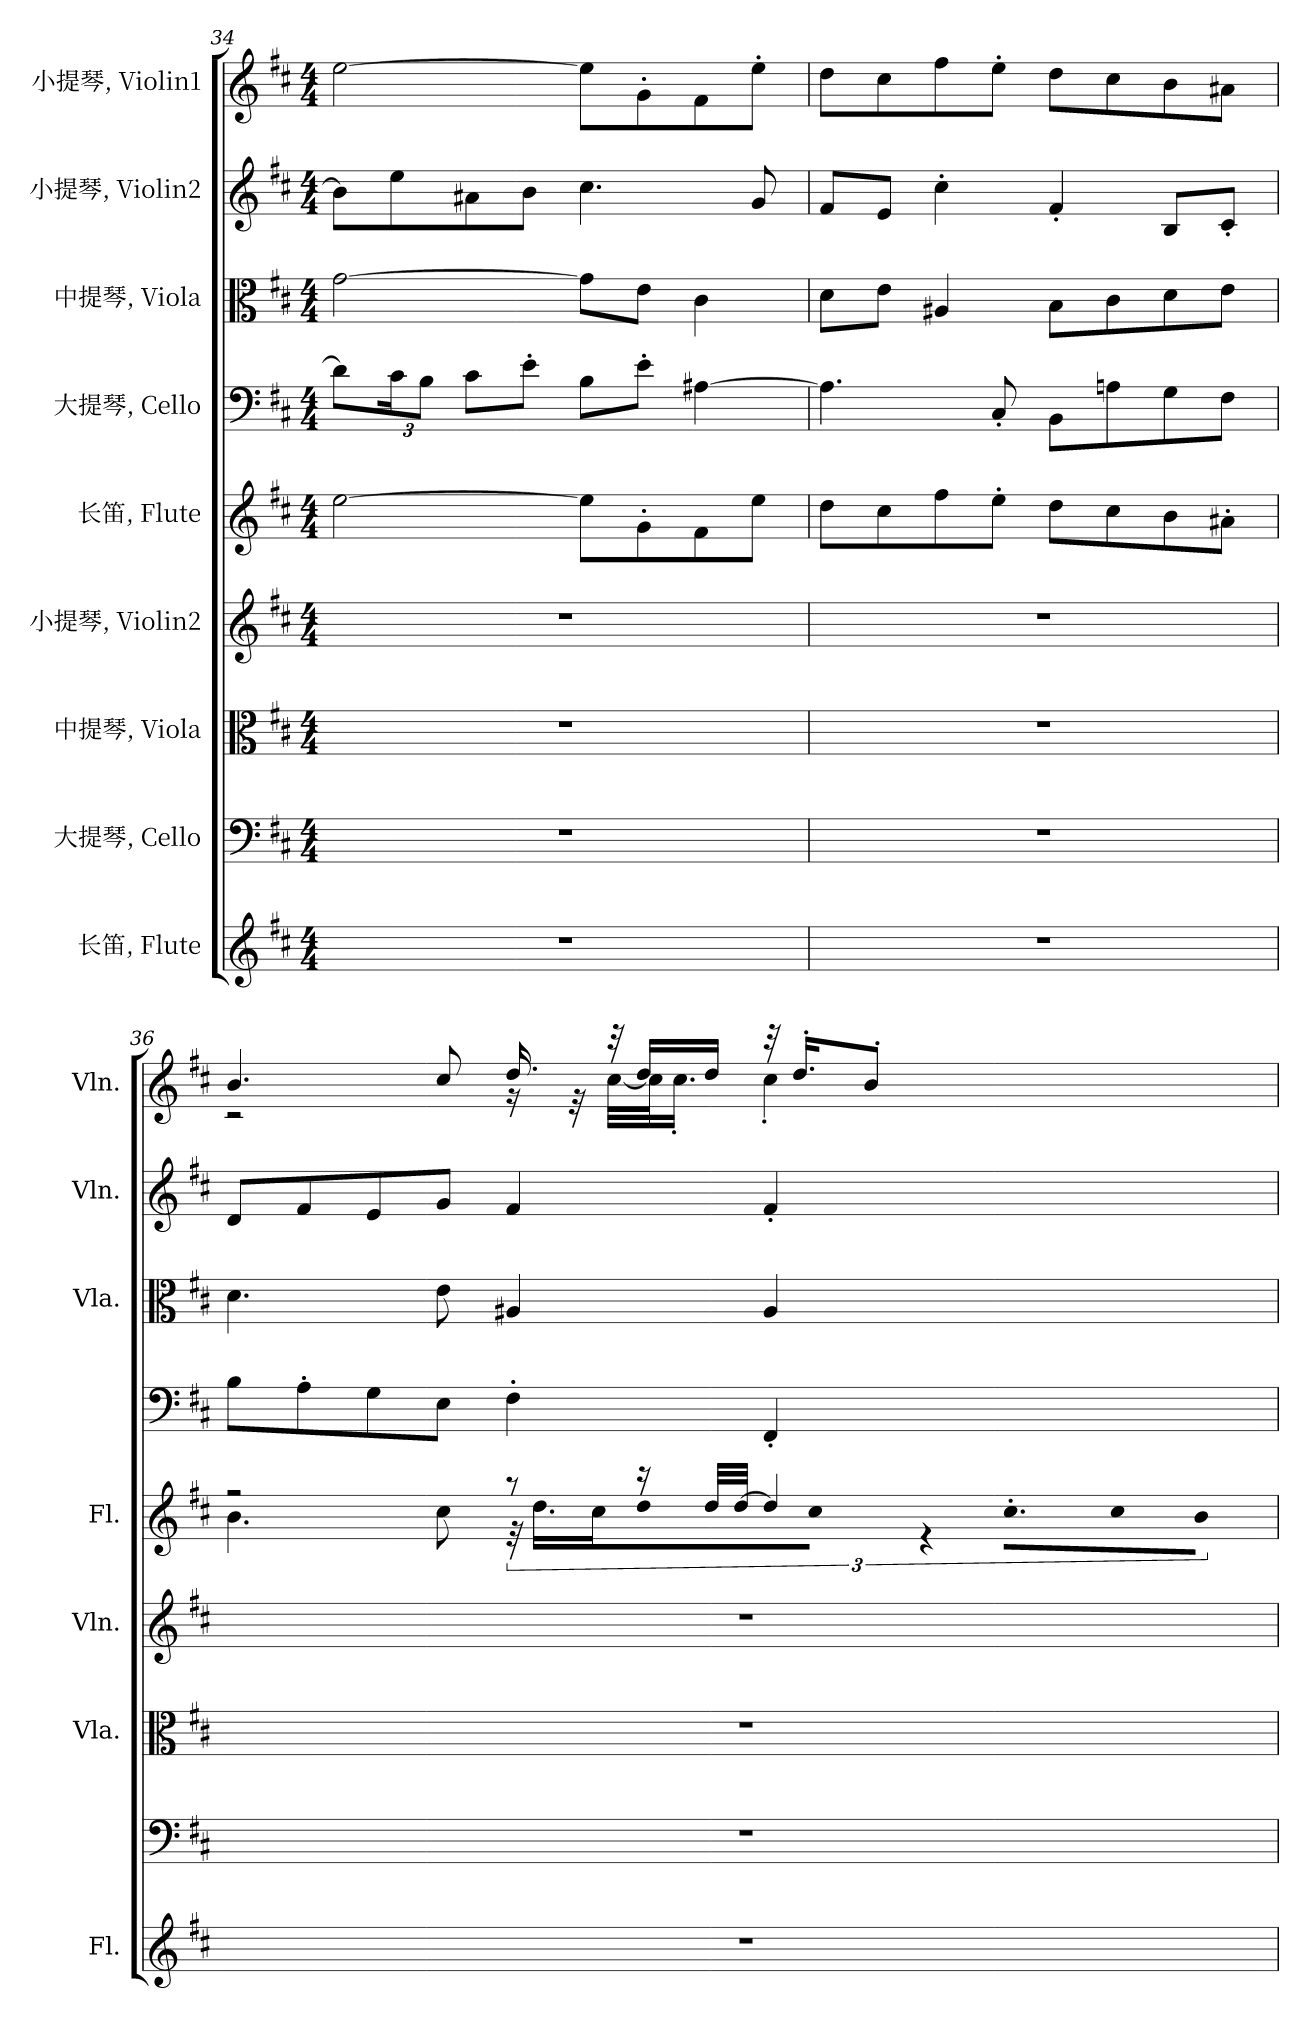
**kern	**kern	**kern	**kern	**kern	**kern	**kern	**kern	**kern
*part9	*part8	*part7	*part6	*part5	*part4	*part3	*part2	*part1
*staff9	*staff8	*staff7	*staff6	*staff5	*staff4	*staff3	*staff2	*staff1
*I"长笛, Flute	*I"大提琴, Cello	*I"中提琴, Viola	*I"小提琴, Violin2	*I"长笛, Flute	*I"大提琴, Cello	*I"中提琴, Viola	*I"小提琴, Violin2	*I"小提琴, Violin1
*I'Fl.	*	*I'Vla.	*I'Vln.	*I'Fl.	*	*I'Vla.	*I'Vln.	*I'Vln.
!!LO:PB:g=z
*clefG2	*clefF4	*clefC3	*clefG2	*clefG2	*clefF4	*clefC3	*clefG2	*clefG2
*k[f#c#]	*k[f#c#]	*k[f#c#]	*k[f#c#]	*k[f#c#]	*k[f#c#]	*k[f#c#]	*k[f#c#]	*k[f#c#]
*M4/4	*M4/4	*M4/4	*M4/4	*M4/4	*M4/4	*M4/4	*M4/4	*M4/4
=34	=34	=34	=34	=34	=34	=34	=34	=34
1r	1r	1r	1r	[2ee\	8d\L]	[2g\	8b\L]	[2ee\
*	*	*	*	*	*Xbrackettup	*	*	*
.	.	.	.	.	24c#\K	.	8ee\	.
.	.	.	.	.	12B\J	.	.	.
.	.	.	.	.	8c#\L	.	8a#X\	.
.	.	.	.	.	8e'\J	.	8b\J	.
.	.	.	.	8ee\L]	8B\L	8g\L]	4.cc#\	8ee\L]
.	.	.	.	8g'\	8e'\J	8e\J	.	8g'\
.	.	.	.	8f#\	[4A#X\	4c#\	.	8f#\
.	.	.	.	8ee\J	.	.	8g/	8ee'\J
=35	=35	=35	=35	=35	=35	=35	=35	=35
1r	1r	1r	1r	8dd\L	4.A#\]	8d\L	8f#/L	8dd\L
.	.	.	.	8cc#\	.	8e\J	8e/J	8cc#\
.	.	.	.	8ff#\	.	4A#X/	4cc#'\	8ff#\
.	.	.	.	8ee'\J	8C#'/	.	.	8ee'\J
.	.	.	.	8dd\L	8BB\L	8B\L	4f#'/	8dd\L
.	.	.	.	8cc#\	8An\	8c#\	.	8cc#\
.	.	.	.	8b\	8G\	8d\	8B/L	8b\
.	.	.	.	8a#X'\J	8F#\J	8e\J	8c#'/J	8a#X\J
=36	=36	=36	=36	=36	=36	=36	=36	=36
*	*	*	*	*^	*	*	*	*^
1r	1r	1r	1r	2r	4.b\	8B\L	4.d\	8d/L	4.b/	2r
.	.	.	.	.	.	8A'\	.	8f#/	.	.
.	.	.	.	.	.	8G\	.	8e/	.	.
.	.	.	.	.	8cc#\	8E\J	8e\	8g/J	8cc#/	.
.	.	.	.	8r	48r	4F#'\	4A#X/	4f#/	16.dd/	16r
.	.	.	.	.	24.dd\LL	.	.	.	.	.
.	.	.	.	.	.	.	.	.	.	32r
.	.	.	.	.	24cc#\	.	.	.	.	.
.	.	.	.	.	.	.	.	.	32r	[32cc#\LLL
.	.	.	.	16r	32dd\L	.	.	.	16dd/LL	32cc#\J]
.	.	.	.	.	32cc#\JJJ	.	.	.	.	16.cc#'\JJ
.	.	.	.	32dd/LLL	64r	.	.	.	16dd/JJ	.
.	.	.	.	.	32.cc#'\KKL	.	.	.	.	.
.	.	.	.	[32dd/JJJ	.	.	.	.	.	.
.	.	.	.	4dd/]	8cc#\	4FF#'/	4A#/	4f#'/	32r	4cc#'\
.	.	.	.	.	.	.	.	.	16.dd'/KL	.
.	.	.	.	.	8b\J	.	.	.	8b'/J	.
*	*	*	*	*v	*v	*	*	*	*v	*v
=	=	=	=	=	=	=	=	=
*-	*-	*-	*-	*-	*-	*-	*-	*-
